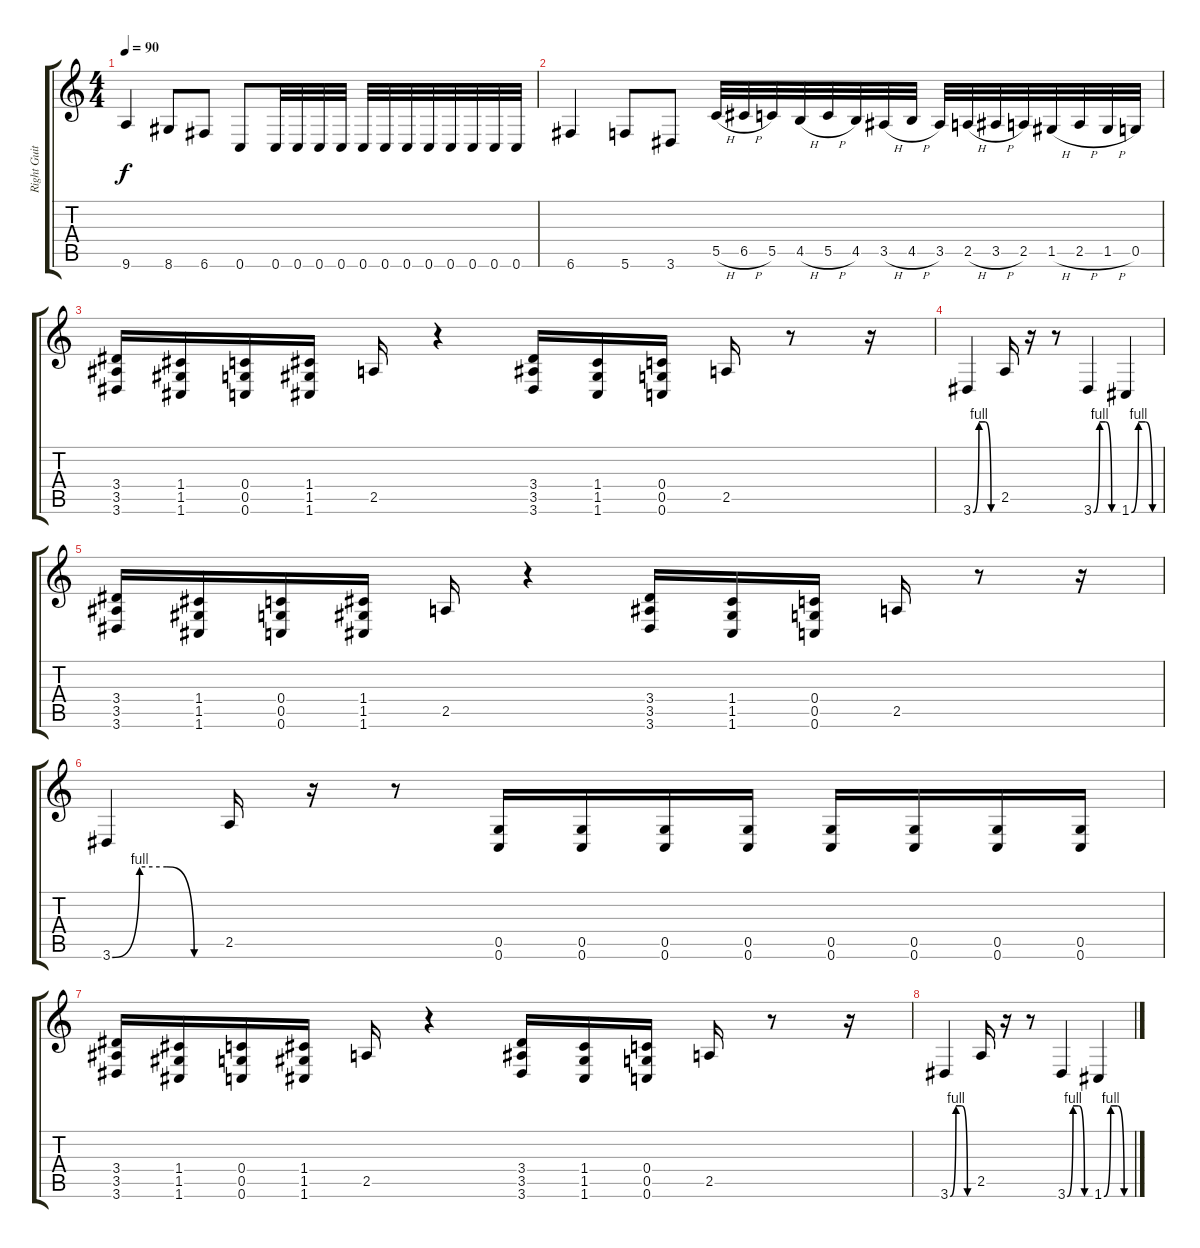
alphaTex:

\track ("Right Guitar" "Right Guit") {instrument overdrivenguitar}
\staff {score tabs}
\tuning (D4 A3 F3 C3 G2 C2) {hide}
\ts (4 4)
\tempo 90
\clef g2
\ks c
9.6.4{dy f} 8.6.8 6.6.8 0.6.8 0.6.32 0.6.32 0.6.32 0.6.32 0.6.32 0.6.32 0.6.32 0.6.32 0.6.32 0.6.32 0.6.32 0.6.32 |
6.6.4 5.6.8 3.6.8 5.5{h}.32 6.5{h}.32 5.5.32 4.5{h}.32 5.5{h}.32 4.5.32 3.5{h}.32 4.5{h}.32 3.5.32 2.5{h}.32 3.5{h}.32 2.5.32 1.5{h}.32 2.5{h}.32 1.5{h}.32 0.5.32 |
(3.4 3.5 3.6).16 (1.4 1.5 1.6).16 (0.4 0.5 0.6).16 (1.4 1.5 1.6).16 2.5.16 r.4 (3.4 3.5 3.6).16 (1.4 1.5 1.6).16 (0.4 0.5 0.6).16 2.5.16 r.8 r.16 |
3.6{be (custom 0 0 15 4 30 4 45 0 60 0)}.4 2.5.16 r.16 r.8 3.6{be (custom 0 0 15 4 30 4 45 0 60 0)}.4 1.6{be (custom 0 0 15 4 30 4 45 0 60 0)}.4 |
(3.4 3.5 3.6).16 (1.4 1.5 1.6).16 (0.4 0.5 0.6).16 (1.4 1.5 1.6).16 2.5.16 r.4 (3.4 3.5 3.6).16 (1.4 1.5 1.6).16 (0.4 0.5 0.6).16 2.5.16 r.8 r.16 |
3.6{be (custom 0 0 15 4 30 4 45 0 60 0)}.4 2.5.16 r.16 r.8 (0.5 0.6).16 (0.5 0.6).16 (0.5 0.6).16 (0.5 0.6).16 (0.5 0.6).16 (0.5 0.6).16 (0.5 0.6).16 (0.5 0.6).16 |
(3.4 3.5 3.6).16 (1.4 1.5 1.6).16 (0.4 0.5 0.6).16 (1.4 1.5 1.6).16 2.5.16 r.4 (3.4 3.5 3.6).16 (1.4 1.5 1.6).16 (0.4 0.5 0.6).16 2.5.16 r.8 r.16 |
3.6{be (custom 0 0 15 4 30 4 45 0 60 0)}.4 2.5.16 r.16 r.8 3.6{be (custom 0 0 15 4 30 4 45 0 60 0)}.4 1.6{be (custom 0 0 15 4 30 4 45 0 60 0)}.4
